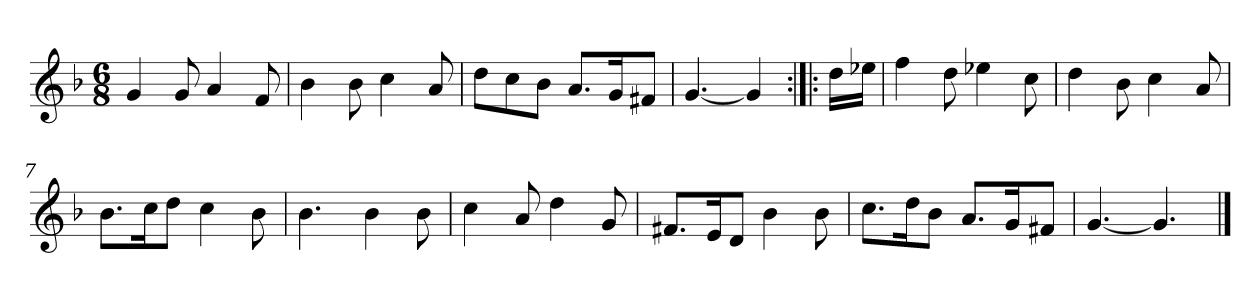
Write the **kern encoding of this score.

**kern
*part1
*staff1
*clefG2
*k[b-]
*G:dor
*M6/8
*MM120
=1
4g
8g
4a
8f
=2
4b-
8b-
4cc
8a
=3
8dd\L
8cc\
8b-\J
8.a/L
16g/K
8f#X/J
=4
[4.g
4g]
=:|!|:
16dd\LL
16ee-X\JJ
=5
4ff
8dd
4ee-X
8cc
=6
4dd
8b-
4cc
8a
=7
8.b-\L
16cc\K
8dd\J
4cc
8b-
=8
4.b-
4b-
8b-
=9
4cc
8a
4dd
8g
=10
8.f#X/L
16e/K
8d/J
4b-
8b-
=11
8.cc\L
16dd\K
8b-\J
8.a/L
16g/K
8f#X/J
=12
[4.g
4.g]
==
*-
